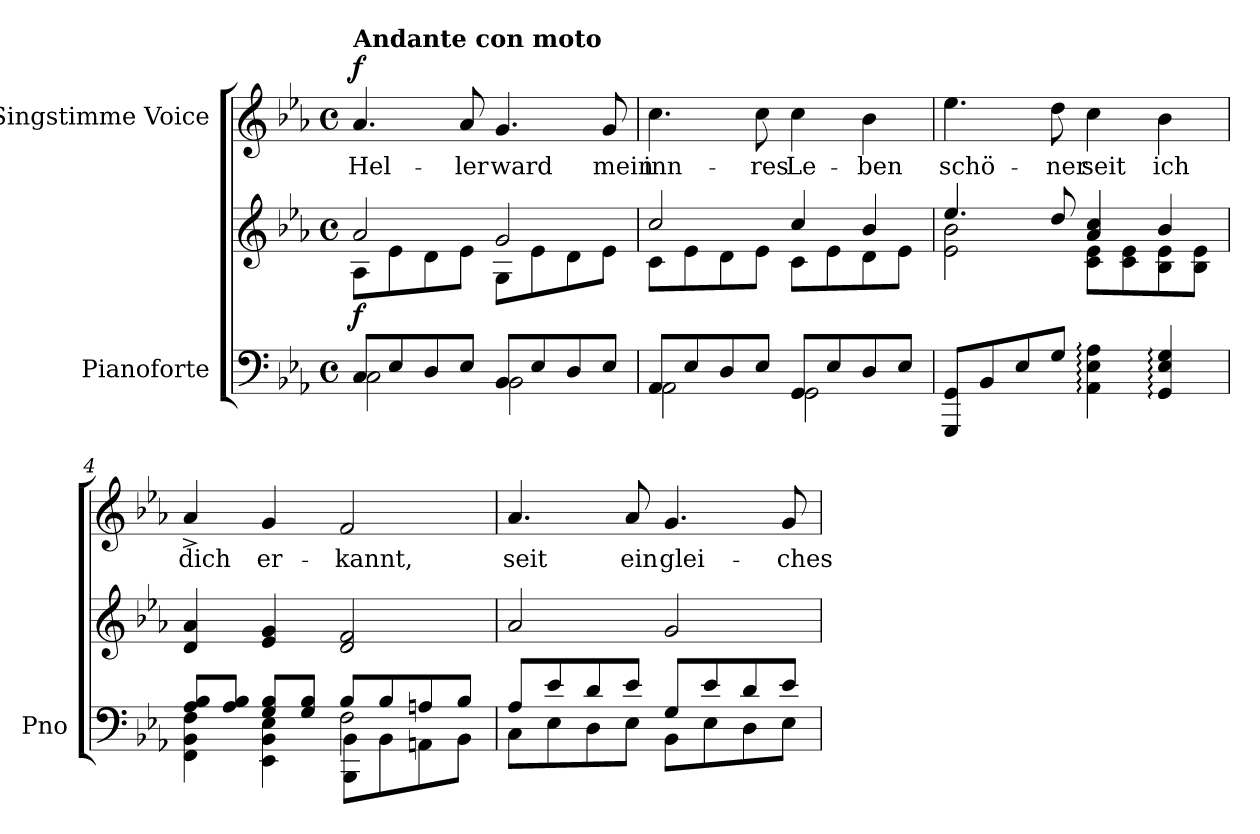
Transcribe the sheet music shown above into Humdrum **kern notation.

**kern	**kern	**dynam	**kern	**text	**dynam
*part2	*part2	*part2	*part1	*part1	*part1
*staff3	*staff2	*staff2/3	*staff1	*staff1	*staff1
*I"Pianoforte	*	*	*I"Singstimme Voice	*	*
*I'Pno	*	*	*	*	*
*clefF4	*clefG2	*	*clefG2	*	*
*k[b-e-a-]	*k[b-e-a-]	*	*k[b-e-a-]	*	*
*M4/4	*M4/4	*	*M4/4	*	*
*met(c)	*met(c)	*	*met(c)	*	*
=1	=1	=1	=1	=1	=1
*^	*^	*	*	*	*
!	!	!	!	!	!LO:TX:a:B:t=Andante con moto	!	!
!	!	!	!	!LO:DY:b	!	!	!LO:DY:a
8C/L	2C\	2a-/	8A-\L	f	4.a-/	Hel-	f
8E-/	.	.	8e-\	.	.	.	.
8D/	.	.	8d\	.	.	.	.
8E-/J	.	.	8e-\J	.	8a-/	-ler	.
8BB-/L	2BB-\	2g/	8G\L	.	4.g/	ward	.
8E-/	.	.	8e-\	.	.	.	.
8D/	.	.	8d\	.	.	.	.
8E-/J	.	.	8e-\J	.	8g/	mein	.
=2	=2	=2	=2	=2	=2	=2	=2
8AA-/L	2AA-\	2cc/	8c\L	.	4.cc\	inn-	.
8E-/	.	.	8e-\	.	.	.	.
8D/	.	.	8d\	.	.	.	.
8E-/J	.	.	8e-\J	.	8cc\	-res	.
8GG/L	2GG\	4cc/	8c\L	.	4cc\	Le-	.
8E-/	.	.	8e-\	.	.	.	.
8D/	.	4b-/	8d\	.	4b-\	-ben	.
8E-/J	.	.	8e-\J	.	.	.	.
*v	*v	*	*	*	*	*	*
=3	=3	=3	=3	=3	=3	=3
8GGG/ 8GG/L	4.ee-/	2e-\ 2b-\	.	4.ee-\	schö-	.
8BB-/	.	.	.	.	.	.
8E-/	.	.	.	.	.	.
8G/J	8dd/	.	.	8dd\	-ner	.
4AA-\: 4E-\: 4A-\:	4a-/ 4cc/	8c\ 8e-\L	.	4cc\	seit	.
.	.	8c\ 8e-\	.	.	.	.
4GG/: 4E-/: 4G/:	4b-/	8B-\ 8e-\	.	4b-\	ich	.
.	.	8B-\ 8e-\J	.	.	.	.
*	*v	*v	*	*	*	*
=4	=4	=4	=4	=4	=4
*^	*	*	*	*	*
*	*^	*	*	*	*	*
8A-/ 8B-/L	4FF\ 4BB-\ 4F\	2ryy	4d/ 4a-/	.	4a-^>/	dich	.
8A-/ 8B-/J	.	.	.	.	.	.	.
8G/ 8B-/L	4EE-\ 4BB-\ 4E-\	.	4e-/ 4g/	.	4g/	er-	.
8G/ 8B-/J	.	.	.	.	.	.	.
8B-/L	2F\	8BBB-\ 8BB-\L	2d/ 2f/	.	2f/	-kannt,	.
8B-/	.	8BB-\	.	.	.	.	.
8An/	.	8AAn\	.	.	.	.	.
8B-/J	.	8BB-\J	.	.	.	.	.
*	*v	*v	*	*	*	*	*
=5	=5	=5	=5	=5	=5	=5
8A-/L	8C\L	2a-/	.	4.a-/	seit	.
8e-/	8E-\	.	.	.	.	.
8d/	8D\	.	.	.	.	.
8e-/J	8E-\J	.	.	8a-/	ein	.
8G/L	8BB-\L	2g/	.	4.g/	glei-	.
8e-/	8E-\	.	.	.	.	.
8d/	8D\	.	.	.	.	.
8e-/J	8E-\J	.	.	8g/	-ches	.
*v	*v	*	*	*	*	*
=	=	=	=	=	=
*-	*-	*-	*-	*-	*-
